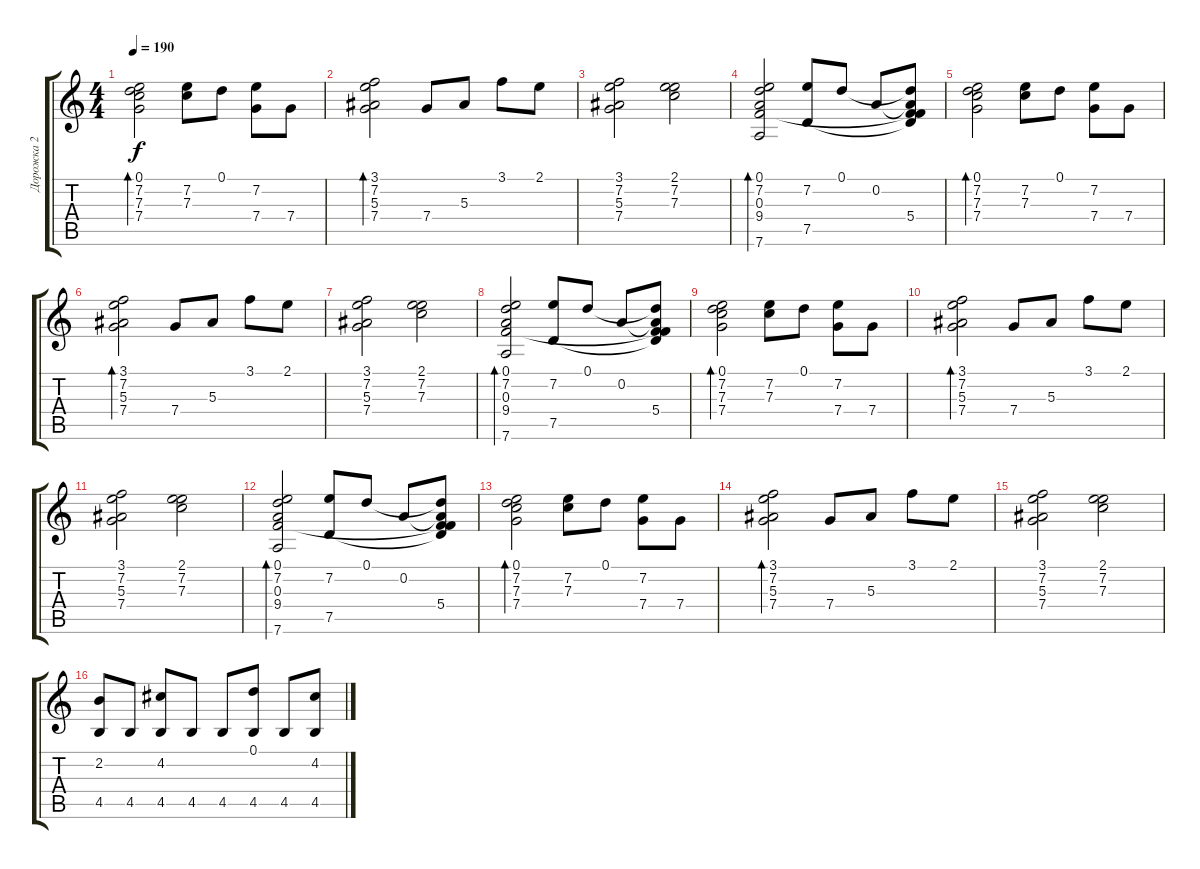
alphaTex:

\track ("Дорожка 2" "Дорожка 2") {instrument overdrivenguitar}
\staff {score tabs}
\tuning (D4 A3 F3 C3 G2 D2) {hide}
\ts (4 4)
\tempo 190
\clef g2
\ks c
(0.1 7.2 7.3 7.4).2{bd 60 dy f} (7.2 7.3).8 0.1.8 (7.2 7.4).8 7.4.8 |
(3.1 7.2 5.3 7.4).2{bd 60} 7.4.8 5.3.8 3.1.8 2.1.8 |
(3.1 7.2 5.3 7.4).2 (2.1 7.2 7.3).2 |
(0.1 7.2 0.3 9.4 7.6).2{bd 60} (7.2 7.5).8 0.1.8 0.2.8 (0.1{t} 0.2{t} 0.3{t} 5.4 7.5{t}).8 |
(0.1 7.2 7.3 7.4).2{bd 60} (7.2 7.3).8 0.1.8 (7.2 7.4).8 7.4.8 |
(3.1 7.2 5.3 7.4).2{bd 60} 7.4.8 5.3.8 3.1.8 2.1.8 |
(3.1 7.2 5.3 7.4).2 (2.1 7.2 7.3).2 |
(0.1 7.2 0.3 9.4 7.6).2{bd 60} (7.2 7.5).8 0.1.8 0.2.8 (0.1{t} 0.2{t} 0.3{t} 5.4 7.5{t}).8 |
(0.1 7.2 7.3 7.4).2{bd 60} (7.2 7.3).8 0.1.8 (7.2 7.4).8 7.4.8 |
(3.1 7.2 5.3 7.4).2{bd 60} 7.4.8 5.3.8 3.1.8 2.1.8 |
(3.1 7.2 5.3 7.4).2 (2.1 7.2 7.3).2 |
(0.1 7.2 0.3 9.4 7.6).2{bd 60} (7.2 7.5).8 0.1.8 0.2.8 (0.1{t} 0.2{t} 0.3{t} 5.4 7.5{t}).8 |
(0.1 7.2 7.3 7.4).2{bd 60} (7.2 7.3).8 0.1.8 (7.2 7.4).8 7.4.8 |
(3.1 7.2 5.3 7.4).2{bd 60} 7.4.8 5.3.8 3.1.8 2.1.8 |
(3.1 7.2 5.3 7.4).2 (2.1 7.2 7.3).2 |
(2.2 4.5).8 4.5.8 (4.2 4.5).8 4.5.8 4.5.8 (0.1 4.5).8 4.5.8 (4.2 4.5).8
